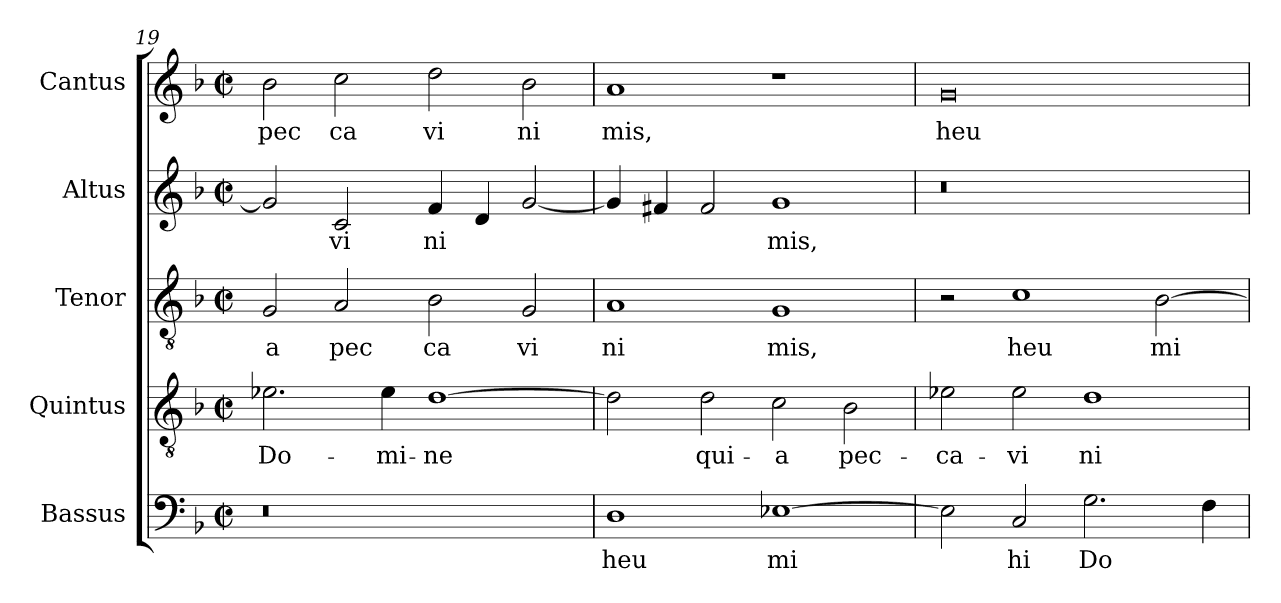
**kern	**text	**kern	**text	**kern	**text	**kern	**text	**kern	**text
*part5	*part5	*part4	*part4	*part3	*part3	*part2	*part2	*part1	*part1
*staff5	*staff5	*staff4	*staff4	*staff3	*staff3	*staff2	*staff2	*staff1	*staff1
*I"Bassus	*	*I"Quintus	*	*I"Tenor	*	*I"Altus	*	*I"Cantus	*
!!LO:PB:g=z
*clefF4	*	*clefGv2	*	*clefGv2	*	*clefG2	*	*clefG2	*
*k[b-]	*	*k[b-]	*	*k[b-]	*	*k[b-]	*	*k[b-]	*
*F:	*	*F:	*	*F:	*	*F:	*	*F:	*
*M2/2	*	*M2/2	*	*M2/2	*	*M2/2	*	*M2/2	*
*met(c|)	*	*met(c|)	*	*met(c|)	*	*met(c|)	*	*met(c|)	*
=19	=19	=19	=19	=19	=19	=19	=19	=19	=19
!	!	!	!LO:LY:b:cj	!	!LO:LY:b:cj	!	!LO:LY:b:cj	!	!LO:LY:b:cj
0r	.	2.e-\	Do-	2G/	a	2g/]	.	2b-\	pec
!	!	!	!	!	!LO:LY:b:cj	!	!LO:LY:b:cj	!	!LO:LY:b:cj
.	.	.	.	2A/	pec	2c/	vi	2cc\	ca
!	!	!	!LO:LY:b:cj	!	!	!	!	!	!
.	.	4e-\	-mi-	.	.	.	.	.	.
!	!	!	!LO:LY:b:cj	!	!LO:LY:b:cj	!	!LO:LY:b:cj	!	!LO:LY:b:cj
.	.	[>1d	-ne	2B-\	ca	4f/	ni-	2dd\	vi
!	!	!	!	!	!	!	!LO:LY:b:cj	!	!
.	.	.	.	.	.	4d/	--	.	.
!	!	!	!	!	!LO:LY:b:cj	!	!LO:LY:b:cj	!	!LO:LY:b:cj
.	.	.	.	2G/	vi	[<2g/	--	2b-\	ni
=20	=20	=20	=20	=20	=20	=20	=20	=20	=20
!	!LO:LY:b	!	!LO:LY:b:cj	!	!LO:LY:b:cj	!	!LO:LY:b:cj	!	!LO:LY:b:cj
1D	heu	2d\]	.	1A	ni	4g/]	--	1a	mis,
!	!	!	!	!	!	!	!LO:LY:b:cj	!	!
.	.	.	.	.	.	4f#/	--	.	.
!	!	!	!LO:LY:b:cj	!	!	!	!LO:LY:b:cj	!	!
.	.	2d\	qui-	.	.	2f#/	--	.	.
!	!LO:LY:b	!	!LO:LY:b:cj	!	!LO:LY:b:cj	!	!LO:LY:b:cj	!	!
[>1E-X	mi	2c\	-a	1G	mis,	1g	-mis,	1r	.
!	!	!	!LO:LY:b:cj	!	!	!	!	!	!
.	.	2B-\	pec-	.	.	.	.	.	.
=21	=21	=21	=21	=21	=21	=21	=21	=21	=21
!	!LO:LY:b	!	!LO:LY:b:cj	!	!	!	!	!	!LO:LY:b:cj
2E-\]	.	2e-\	-ca-	2r	.	0r	.	0g	heu
!	!LO:LY:b	!	!LO:LY:b:cj	!	!LO:LY:b:cj	!	!	!	!
2C/	hi	2e-\	-vi	1c	heu	.	.	.	.
!	!LO:LY:b	!	!LO:LY:b:cj	!	!	!	!	!	!
2.G\	Do	1d	ni-	.	.	.	.	.	.
!	!	!	!	!	!LO:LY:b:cj	!	!	!	!
.	.	.	.	[>2B-\	mi	.	.	.	.
!	!LO:LY:b	!	!	!	!	!	!	!	!
4F\	.	.	.	.	.	.	.	.	.
=	=	=	=	=	=	=	=	=	=
*-	*-	*-	*-	*-	*-	*-	*-	*-	*-
